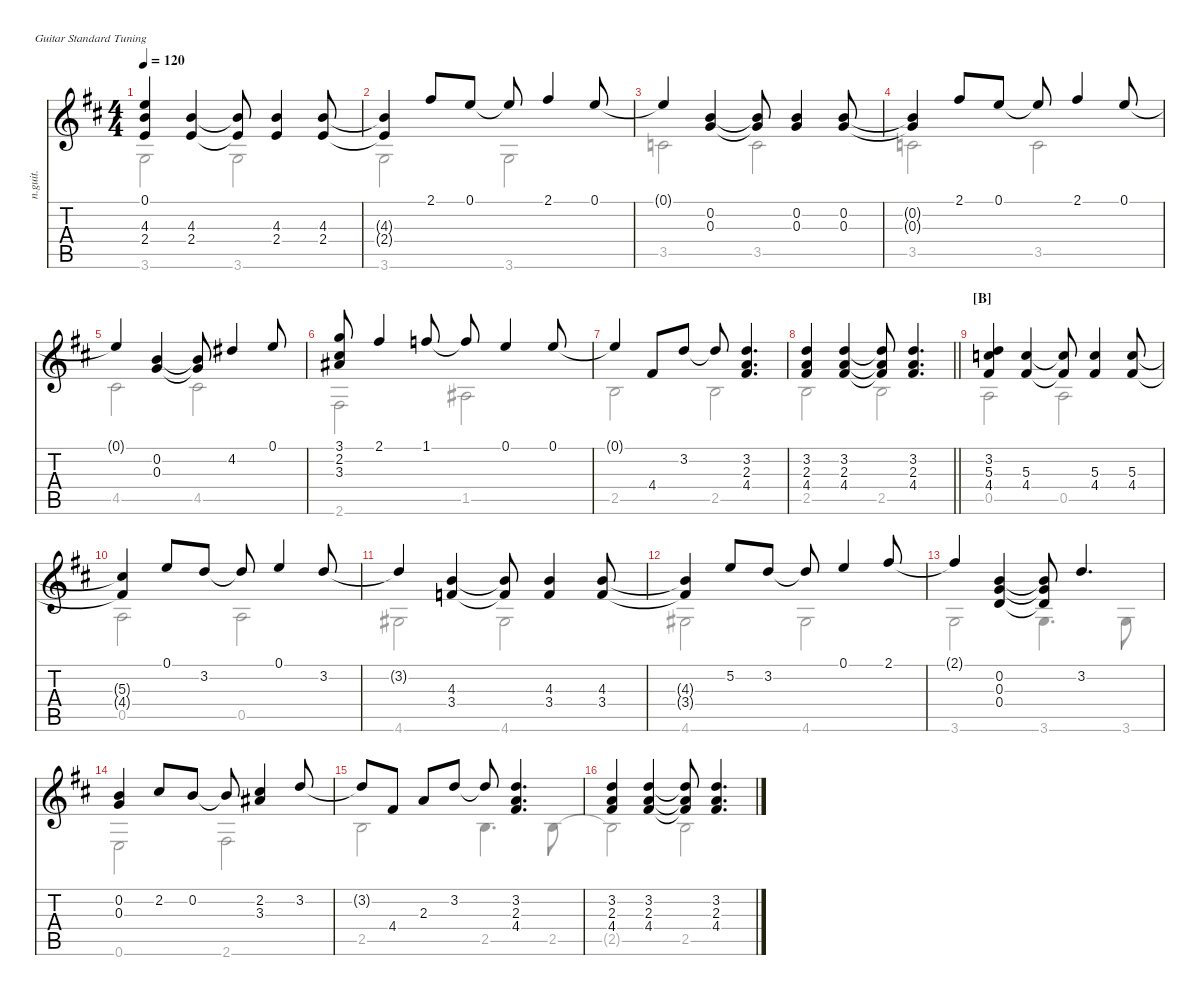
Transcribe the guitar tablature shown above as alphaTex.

\defaultSystemsLayout 4
\hideDynamics
\bracketExtendMode nobrackets
\otherSystemsTrackNameOrientation horizontal
\track ("Nylon Guitar" "n.guit.") {instrument acousticguitarnylon}
\staff {score tabs}
\tuning (E4 B3 G3 D3 A2 E2)
\voice
\ts (4 4)
\tempo 120
\clef g2
\ks d
(0.1{acc forcenatural} 4.3{acc forcenatural} 2.4{acc forcenatural}).4{dy mf beam Up} (2.4{acc forcenatural} 4.3{acc forcenatural}).4{beam Up} (4.3{t acc forcenatural} 2.4{t acc forcenatural}).8{beam Up} (2.4{acc forcenatural} 4.3{acc forcenatural}).4{beam Up} (4.3{acc forcenatural} 2.4{acc forcenatural}).8{beam Up} |
(2.4{t acc forcenatural} 4.3{t acc forcenatural}).4{beam Up} 2.1{acc #}.8{beam Up} 0.1{acc forcenatural}.8{beam Up} 0.1{t acc forcenatural}.8{beam Up} 2.1{acc #}.4{beam Up} 0.1{acc forcenatural}.8{beam Up} |
0.1{t acc forcenatural}.4{beam Up} (0.2{acc forcenatural} 0.3{acc forcenatural}).4{beam Up} (0.3{t acc forcenatural} 0.2{t acc forcenatural}).8{beam Up} (0.2{acc forcenatural} 0.3{acc forcenatural}).4{beam Up} (0.3{acc forcenatural} 0.2{acc forcenatural}).8{beam Up} |
(0.2{t acc forcenatural} 0.3{t acc forcenatural}).4{beam Up} 2.1{acc #}.8{beam Up} 0.1{acc forcenatural}.8{beam Up} 0.1{t acc forcenatural}.8{beam Up} 2.1{acc #}.4{beam Up} 0.1{acc forcenatural}.8{beam Up} |
0.1{t acc forcenatural}.4{beam Up} (0.2{acc forcenatural} 0.3{acc forcenatural}).4{beam Up} (0.3{t acc forcenatural} 0.2{t acc forcenatural}).8{beam Up} 4.2{acc #}.4{beam Up} 0.1{acc forcenatural}.8{beam Up} |
(3.1{acc forcenatural} 2.2{acc #} 3.3{acc #}).8{beam Up} 2.1{acc #}.4{beam Up} 1.1{acc forcenatural}.8{beam Up} 1.1{t acc forcenatural}.8{beam Up} 0.1{acc forcenatural}.4{beam Up} 0.1{acc forcenatural}.8{beam Up} |
0.1{t acc forcenatural}.4{beam Up} 4.4{acc #}.8{beam Up} 3.2{acc forcenatural}.8{beam Up} 3.2{t acc forcenatural}.8{beam Up} (3.2{acc forcenatural} 2.3{acc forcenatural} 4.4{acc #}).4{d beam Up} |
\barLineRight lightlight
(4.4{acc #} 2.3{acc forcenatural} 3.2{acc forcenatural}).4{beam Up} (3.2{acc forcenatural} 2.3{acc forcenatural} 4.4{acc #}).4{beam Up} (4.4{t acc #} 2.3{t acc forcenatural} 3.2{t acc forcenatural}).8{beam Up} (3.2{acc forcenatural} 2.3{acc forcenatural} 4.4{acc #}).4{d beam Up} |
\section ("B" "")
(3.2{acc forcenatural} 5.3{acc forcenatural} 4.4{acc #}).4{beam Up} (4.4{acc #} 5.3{acc forcenatural}).4{beam Up} (5.3{t acc forcenatural} 4.4{t acc #}).8{beam Up} (4.4{acc #} 5.3{acc forcenatural}).4{beam Up} (5.3{acc forcenatural} 4.4{acc #}).8{beam Up} |
(4.4{t acc #} 5.3{t acc forcenatural}).4{beam Up} 0.1{acc forcenatural}.8{beam Up} 3.2{acc forcenatural}.8{beam Up} 3.2{t acc forcenatural}.8{beam Up} 0.1{acc forcenatural}.4{beam Up} 3.2{acc forcenatural}.8{beam Up} |
3.2{t acc forcenatural}.4{beam Up} (4.3{acc forcenatural} 3.4{acc forcenatural}).4{beam Up} (3.4{t acc forcenatural} 4.3{t acc forcenatural}).8{beam Up} (4.3{acc forcenatural} 3.4{acc forcenatural}).4{beam Up} (3.4{acc forcenatural} 4.3{acc forcenatural}).8{beam Up} |
(4.3{t acc forcenatural} 3.4{t acc forcenatural}).4{beam Up} 5.2{acc forcenatural}.8{beam Up} 3.2{acc forcenatural}.8{beam Up} 3.2{t acc forcenatural}.8{beam Up} 0.1{acc forcenatural}.4{beam Up} 2.1{acc #}.8{beam Up} |
2.1{t acc #}.4{beam Up} (0.2{acc forcenatural} 0.3{acc forcenatural} 0.4{acc forcenatural}).4{beam Up} (0.4{t acc forcenatural} 0.3{t acc forcenatural} 0.2{t acc forcenatural}).8{beam Up} 3.2{acc forcenatural}.4{d beam Up} |
(0.3{acc forcenatural} 0.2{acc forcenatural}).4{beam Up} 2.2{acc #}.8{beam Up} 0.2{acc forcenatural}.8{beam Up} 0.2{t acc forcenatural}.8{beam Up} (2.2{acc #} 3.3{acc #}).4{beam Up} 3.2{acc forcenatural}.8{beam Up} |
3.2{t acc forcenatural}.8{beam Up} 4.4{acc #}.8{beam Up} 2.3{acc forcenatural}.8{beam Up} 3.2{acc forcenatural}.8{beam Up} 3.2{t acc forcenatural}.8{beam Up} (3.2{acc forcenatural} 2.3{acc forcenatural} 4.4{acc #}).4{d beam Up} |
(4.4{acc #} 2.3{acc forcenatural} 3.2{acc forcenatural}).4{beam Up} (3.2{acc forcenatural} 2.3{acc forcenatural} 4.4{acc #}).4{beam Up} (4.4{t acc #} 2.3{t acc forcenatural} 3.2{t acc forcenatural}).8{beam Up} (3.2{acc forcenatural} 2.3{acc forcenatural} 4.4{acc #}).4{d beam Up}
\voice
\clef g2
\ottava regular
\simile none
\ks d
3.6{acc forcenatural}.2{dy mf beam Down} 3.6{acc forcenatural}.2{beam Down} |
3.6{acc forcenatural}.2{beam Down} 3.6{acc forcenatural}.2{beam Down} |
3.5{acc forcenatural}.2{beam Down} 3.5{acc forcenatural}.2{beam Down} |
3.5{acc forcenatural}.2{beam Down} 3.5{acc forcenatural}.2{beam Down} |
4.5{acc #}.2{beam Down} 4.5{acc #}.2{beam Down} |
2.6{acc #}.2{beam Down} 1.5{acc #}.2{beam Down} |
2.5{acc forcenatural}.2{beam Down} 2.5{acc forcenatural}.2{beam Down} |
\barLineRight lightlight
2.5{acc forcenatural}.2{beam Down} 2.5{acc forcenatural}.2{beam Down} |
0.5{acc forcenatural}.2{beam Down} 0.5{acc forcenatural}.2{beam Down} |
0.5{acc forcenatural}.2{beam Down} 0.5{acc forcenatural}.2{beam Down} |
4.6{acc #}.2{beam Down} 4.6{acc #}.2{beam Down} |
4.6{acc #}.2{beam Down} 4.6{acc #}.2{beam Down} |
3.6{acc forcenatural}.2{beam Down} 3.6{acc forcenatural}.4{d beam Down} 3.6{acc forcenatural}.8{beam Down} |
0.6{acc forcenatural}.2{beam Down} 2.6{acc #}.2{beam Down} |
2.5{acc forcenatural}.2{beam Down} 2.5{acc forcenatural}.4{d beam Down} 2.5{acc forcenatural}.8{beam Down} |
2.5{t acc forcenatural}.2{beam Down} 2.5{acc forcenatural}.2{beam Down}
